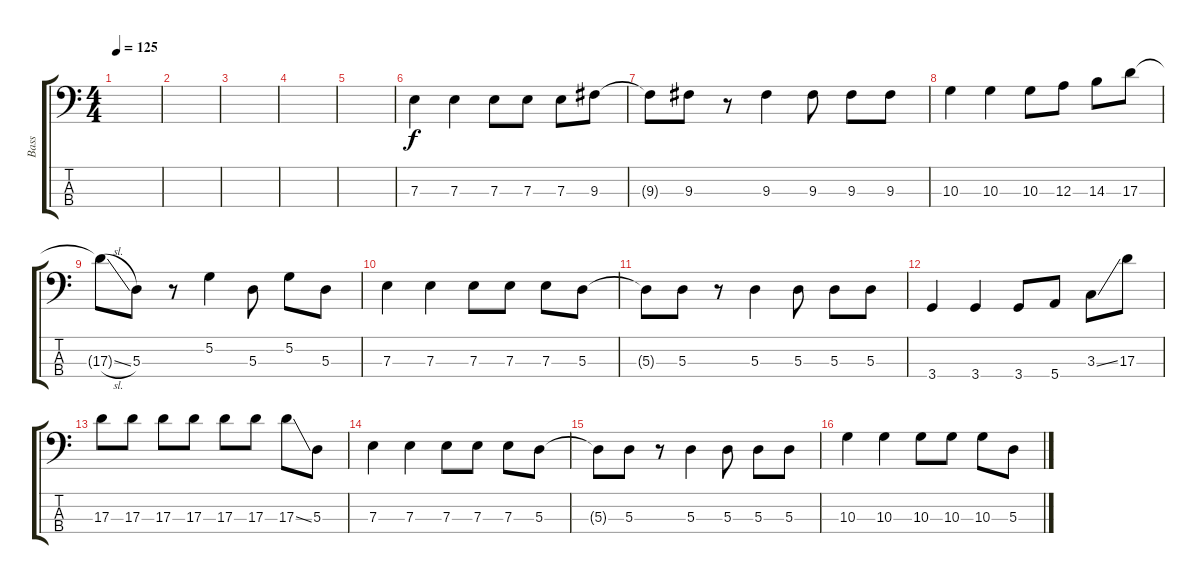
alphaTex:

\track ("Bass" "Bass") {instrument electricbassfinger}
\staff {score tabs}
\tuning (G2 D2 A1 E1) {hide}
\ts (4 4)
\tempo 125
\clef f4
\ks c
|
|
|
|
|
7.3.4 7.3.4 7.3.8 7.3.8 7.3.8 9.3.8 |
9.3{t}.8 9.3.8 r.8 9.3.4 9.3.8 9.3.8 9.3.8 |
10.3.4 10.3.4 10.3.8 12.3.8 14.3.8 17.3.8 |
17.3{sl t}.8 5.3.8 r.8 5.2.4 5.3.8 5.2.8 5.3.8 |
7.3.4 7.3.4 7.3.8 7.3.8 7.3.8 5.3.8 |
5.3{t}.8 5.3.8 r.8 5.3.4 5.3.8 5.3.8 5.3.8 |
3.4.4 3.4.4 3.4.8 5.4.8 3.3{ss}.8 17.3.8 |
17.3.8 17.3.8 17.3.8 17.3.8 17.3.8 17.3.8 17.3{ss}.8 5.3.8 |
7.3.4 7.3.4 7.3.8 7.3.8 7.3.8 5.3.8 |
5.3{t}.8 5.3.8 r.8 5.3.4 5.3.8 5.3.8 5.3.8 |
10.3.4 10.3.4 10.3.8 10.3.8 10.3.8 5.3.8
